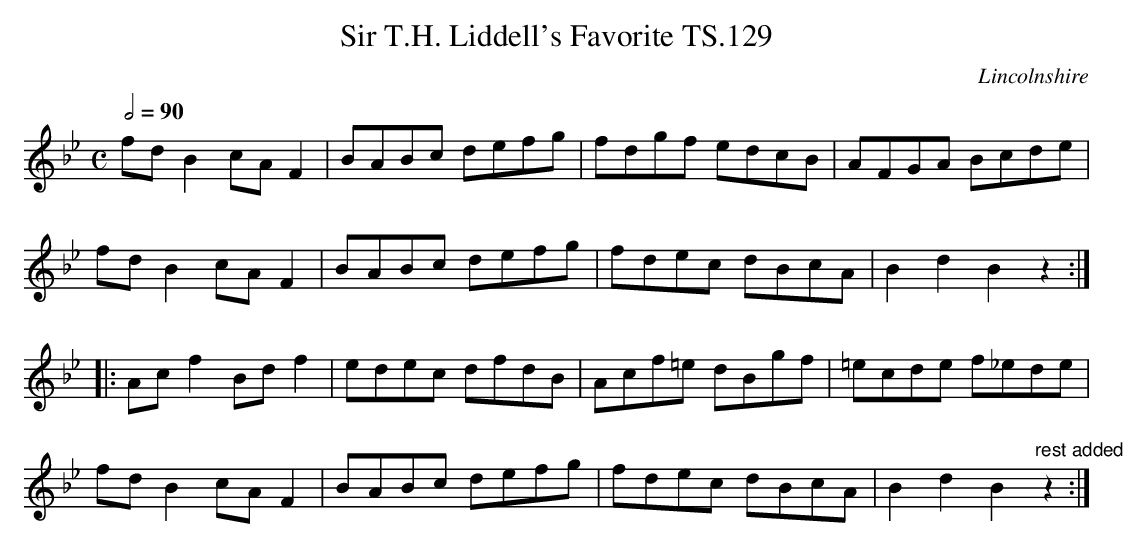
X:1
T:Sir T.H. Liddell's Favorite TS.129
L:1/8
M:C
O:Lincolnshire
Q:1/2=90
K:Bb
fdB2cAF2|BABc defg|fdgf edcB|AFGA Bcde|!
fdB2 cAF2|BABc defg|fdec dBcA|B2d2B2z2:|!
|:Acf2Bdf2|edec dfdB|Acf=e dBgf|=ecde f_ede|!
fdB2 cAF2|BABc defg|fdec dBcA|B2d2B2"rest added"z2:|]
